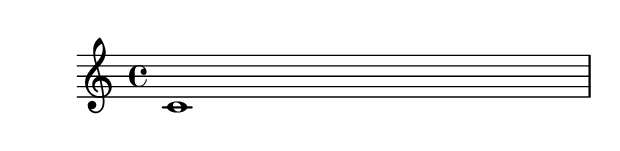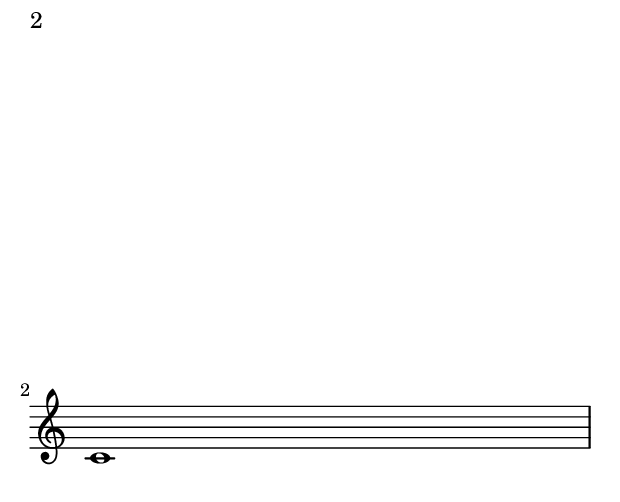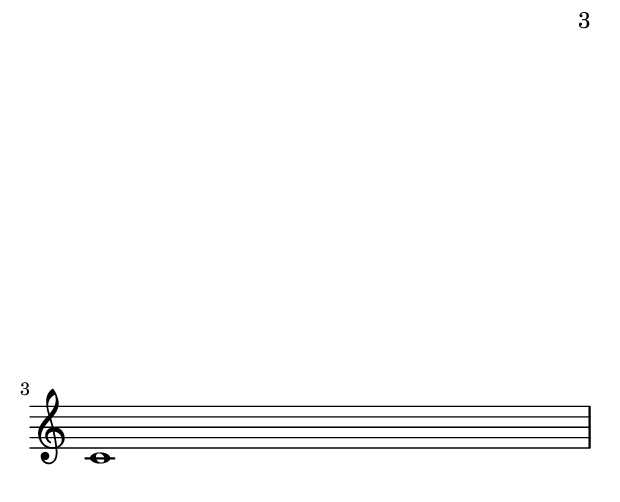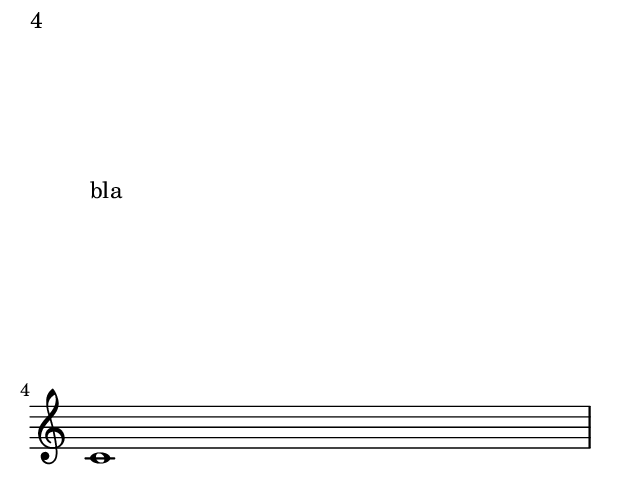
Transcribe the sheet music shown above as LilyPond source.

%% Generated by lilypond-book
%% Options: [exampleindent=10.16\mm,indent=0\mm,line-width=160\mm,paper-height=845.047\pt,paper-width=597.508\pt,papersize='(cons (* 597.508 pt) (* 845.047 pt))]
\include "lilypond-book-preamble.ly"


% ****************************************************************
% Start cut-&-pastable-section
% ****************************************************************

#(ly:set-option 'eps-box-padding 3.000000)



\paper {
  #(set-paper-size '(cons (* 597.508 pt) (* 845.047 pt)))
  indent = 0\mm
  line-width = 160\mm
  % offset the left padding, also add 1mm as lilypond creates cropped
  % images with a little space on the right
  line-width = #(- line-width (* mm  3.000000) (* mm 1))
}

\layout {
  
}




% ****************************************************************
% ly snippet:
% ****************************************************************
\sourcefilename "/lilypond-2.25.16/input/regression/page-top-space.ly"
\sourcefileline 0
\header {

  texidoc = "By setting @code{page-top-space,} the Y position of the
first system can be forced to be uniform."

}
\version "2.19.21"

#(set-default-paper-size "a6")

\book {
  \score {

    \relative {
      c'1\break\pageBreak
      c1\break\pageBreak
      c1
      \break\pageBreak
      \override TextScript.padding = #20
      c1^"bla"
    }
  }

  \paper {
    obsolete-page-top-space = 3 \cm
    top-system-spacing.basic-distance = #(/ obsolete-page-top-space staff-space)
  }
}




% ****************************************************************
% end ly snippet
% ****************************************************************
